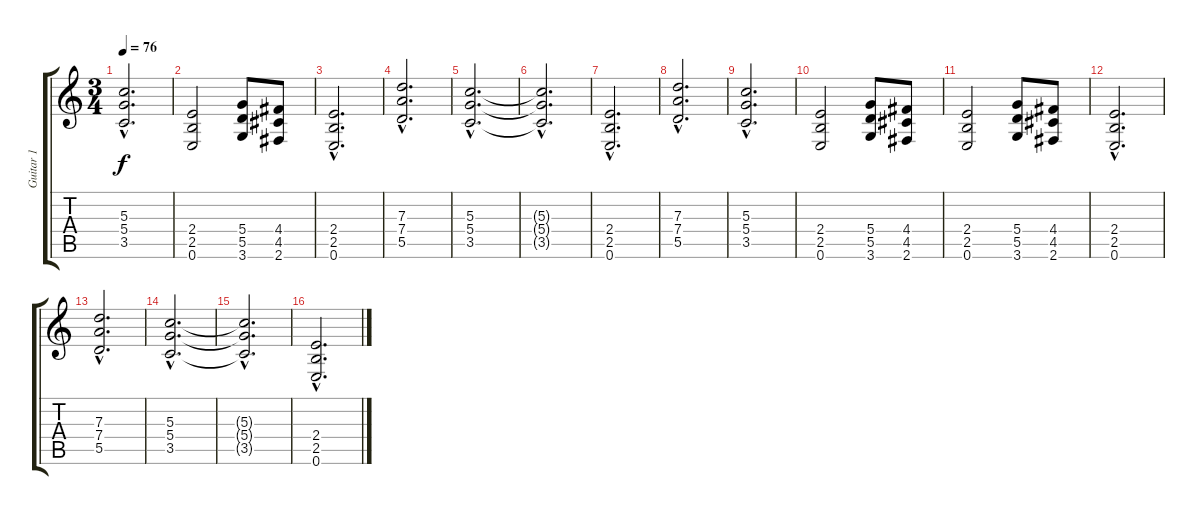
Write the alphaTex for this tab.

\track ("Guitar 1" "Guitar 1") {instrument electricguitarclean}
\staff {score tabs}
\tuning (E4 B3 G3 D3 A2 E2) {hide}
\ts (3 4)
\tempo 76
\clef g2
\ks c
(5.3{hac} 5.4{hac} 3.5{hac}).2{d dy f} |
(2.4 2.5 0.6).2{instrument distortionguitar} (5.4 5.5 3.6).8 (4.4 4.5 2.6).8 |
(2.4{hac} 2.5{hac} 0.6{hac}).2{d} |
(7.3{hac} 7.4{hac} 5.5{hac}).2{d} |
(5.3{hac} 5.4{hac} 3.5{hac}).2{d} |
(5.3{hac t} 5.4{hac t} 3.5{hac t}).2{d} |
(2.4{hac} 2.5{hac} 0.6{hac}).2{d} |
(7.3{hac} 7.4{hac} 5.5{hac}).2{d} |
(5.3{hac} 5.4{hac} 3.5{hac}).2{d} |
(2.4 2.5 0.6).2 (5.4 5.5 3.6).8 (4.4 4.5 2.6).8 |
(2.4 2.5 0.6).2{instrument distortionguitar} (5.4 5.5 3.6).8 (4.4 4.5 2.6).8 |
(2.4{hac} 2.5{hac} 0.6{hac}).2{d} |
(7.3{hac} 7.4{hac} 5.5{hac}).2{d} |
(5.3{hac} 5.4{hac} 3.5{hac}).2{d} |
(5.3{hac t} 5.4{hac t} 3.5{hac t}).2{d} |
(2.4{hac} 2.5{hac} 0.6{hac}).2{d}
